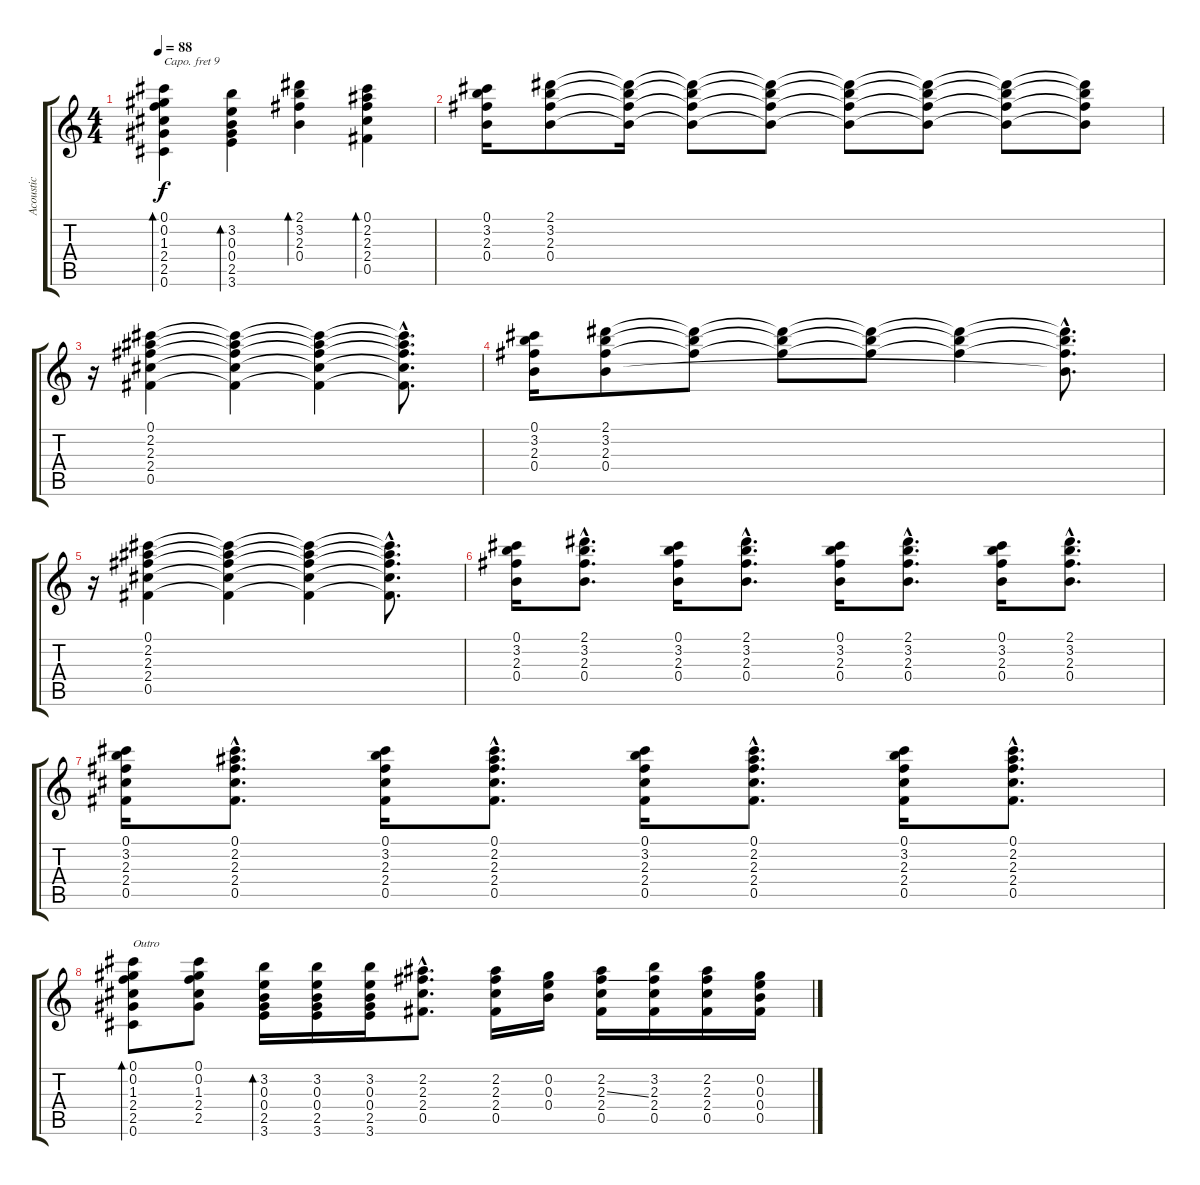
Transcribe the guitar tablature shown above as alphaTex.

\track ("Acoustic" "Acoustic") {instrument acousticguitarsteel}
\staff {score tabs}
\capo 9
\tuning (E4 B3 G3 D3 A2 E2) {hide}
\ts (4 4)
\tempo 88
\clef g2
\ks c
(0.1 0.2 1.3 2.4 2.5 0.6).4{bd 30 dy f} (3.2 0.3 0.4 2.5 3.6).4{bd 30} (2.1 3.2 2.3 0.4).4{bd 30} (0.1 2.2 2.3 2.4 0.5).4{bd 30} |
(0.1 3.2 2.3 0.4).16 (2.1 3.2 2.3 0.4).8 (2.1{t} 3.2{t} 2.3{t} 0.4{t}).16 (2.1{t} 3.2{t} 2.3{t} 0.4{t}).8 (2.1{t} 3.2{t} 2.3{t} 0.4{t}).8 (2.1{t} 3.2{t} 2.3{t} 0.4{t}).8 (2.1{t} 3.2{t} 2.3{t} 0.4{t}).8 (2.1{t} 3.2{t} 2.3{t} 0.4{t}).8 (2.1{t} 3.2{t} 2.3{t} 0.4{t}).8 |
r.16 (0.1 2.2 2.3 2.4 0.5).4 (0.1{t} 2.2{t} 2.3{t} 2.4{t} 0.5{t}).4 (0.1{t} 2.2{t} 2.3{t} 2.4{t} 0.5{t}).4 (0.1{hac t} 2.2{hac t} 2.3{hac t} 2.4{hac t} 0.5{hac t}).8{d} |
(0.1 3.2 2.3 0.4).16 (2.1 3.2 2.3 0.4).8 (2.1{t} 3.2{t} 2.3{t}).8 (2.1{t} 3.2{t} 2.3{t}).8 (2.1{t} 3.2{t} 2.3{t}).8 (2.1{t} 3.2{t} 2.3{t}).4 (2.1{hac t} 3.2{hac t} 2.3{hac t} 0.4{hac t}).8{d} |
r.16 (0.1 2.2 2.3 2.4 0.5).4 (0.1{t} 2.2{t} 2.3{t} 2.4{t} 0.5{t}).4 (0.1{t} 2.2{t} 2.3{t} 2.4{t} 0.5{t}).4 (0.1{hac t} 2.2{hac t} 2.3{hac t} 2.4{hac t} 0.5{hac t}).8{d} |
(0.1 3.2 2.3 0.4).16 (2.1{hac} 3.2{hac} 2.3{hac} 0.4{hac}).8{d} (0.1 3.2 2.3 0.4).16 (2.1{hac} 3.2{hac} 2.3{hac} 0.4{hac}).8{d} (0.1 3.2 2.3 0.4).16 (2.1{hac} 3.2{hac} 2.3{hac} 0.4{hac}).8{d} (0.1 3.2 2.3 0.4).16 (2.1{hac} 3.2{hac} 2.3{hac} 0.4{hac}).8{d} |
(0.1 3.2 2.3 2.4 0.5).16 (0.1{hac} 2.2{hac} 2.3{hac} 2.4{hac} 0.5{hac}).8{d} (0.1 3.2 2.3 2.4 0.5).16 (0.1{hac} 2.2{hac} 2.3{hac} 2.4{hac} 0.5{hac}).8{d} (0.1 3.2 2.3 2.4 0.5).16 (0.1{hac} 2.2{hac} 2.3{hac} 2.4{hac} 0.5{hac}).8{d} (0.1 3.2 2.3 2.4 0.5).16 (0.1{hac} 2.2{hac} 2.3{hac} 2.4{hac} 0.5{hac}).8{d} |
(0.1 0.2 1.3 2.4 2.5 0.6).8{bd 30 txt "Outro"} (0.1 0.2 1.3 2.4 2.5).8 (3.2 0.3 0.4 2.5 3.6).16{bd 30} (3.2 0.3 0.4 2.5 3.6).16 (3.2 0.3 0.4 2.5 3.6).16 (2.2{hac} 2.3{hac} 2.4{hac} 0.5{hac}).8{d} (2.2 2.3 2.4 0.5).16 (0.2 0.3 0.4).16 (2.2 2.3{ss} 2.4 0.5).16 (3.2 2.3 2.4 0.5).16 (2.2 2.3 2.4 0.5).16 (0.2 0.3 0.4 0.5).16
